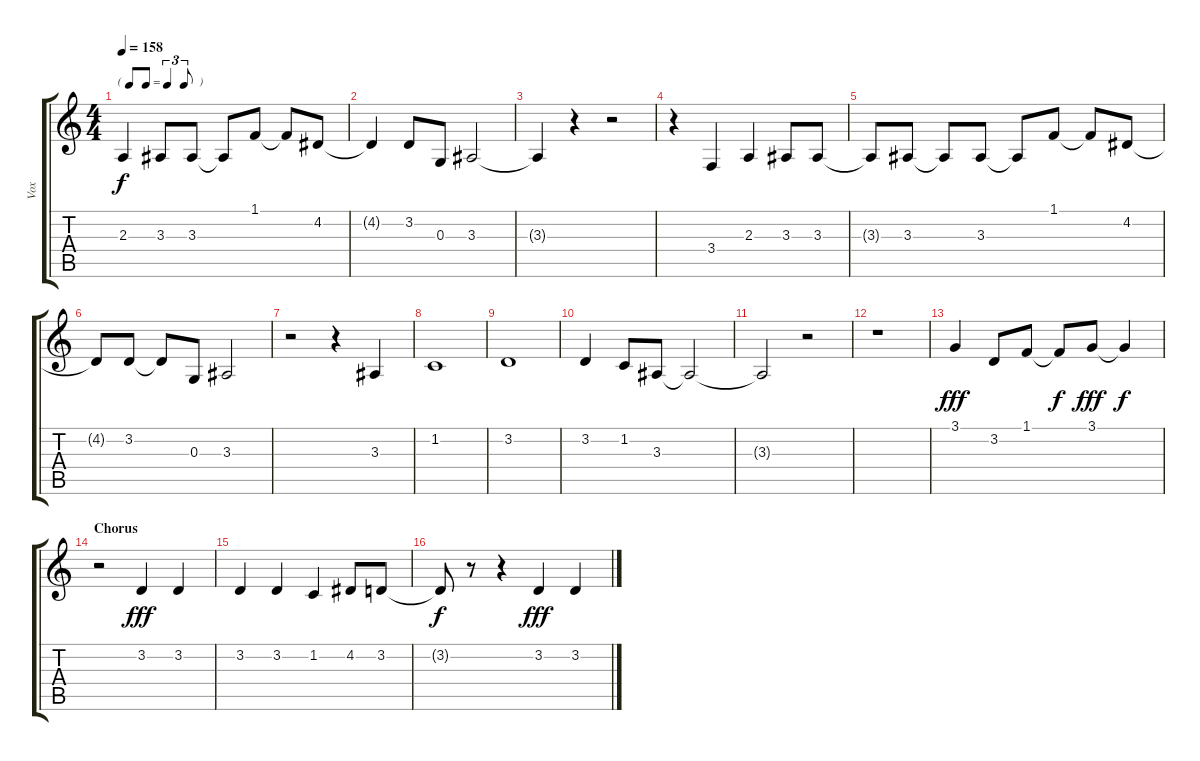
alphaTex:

\track ("Vox" "Vox") {instrument bassoon}
\staff {score tabs}
\tuning (E4 B3 G3 D3 A2 E2) {hide}
\ts (4 4)
\tf triplet8th
\tempo 158
\clef g2
\ks c
2.3{t}.4{dy f} 3.3.8 3.3.8 3.3{t}.8 1.1.8 1.1{t}.8 4.2.8 |
4.2{t}.4 3.2.8 0.3.8 3.3.2 |
3.3{t}.4 r.4 r.2 |
r.4 3.4.4 2.3.4 3.3.8 3.3.8 |
3.3{t}.8 3.3.8 3.3{t}.8 3.3.8 3.3{t}.8 1.1.8 1.1{t}.8 4.2.8 |
4.2{t}.8 3.2.8 3.2{t}.8 0.3.8 3.3.2 |
r.2 r.4 3.3.4 |
1.2.1 |
3.2.1 |
3.2.4 1.2.8 3.3.8 3.3{t}.2 |
3.3{t}.2 r.2 |
r.1 |
3.1.4{dy fff} 3.2.8 1.1.8 1.1{t}.8{dy f} 3.1.8{dy fff} 3.1{t}.4{dy f} |
\section ("" "Chorus")
r.2 3.2.4{dy fff} 3.2.4 |
3.2.4 3.2.4 1.2.4 4.2.8 3.2.8 |
3.2{t}.8{dy f} r.8 r.4 3.2.4{dy fff} 3.2.4
